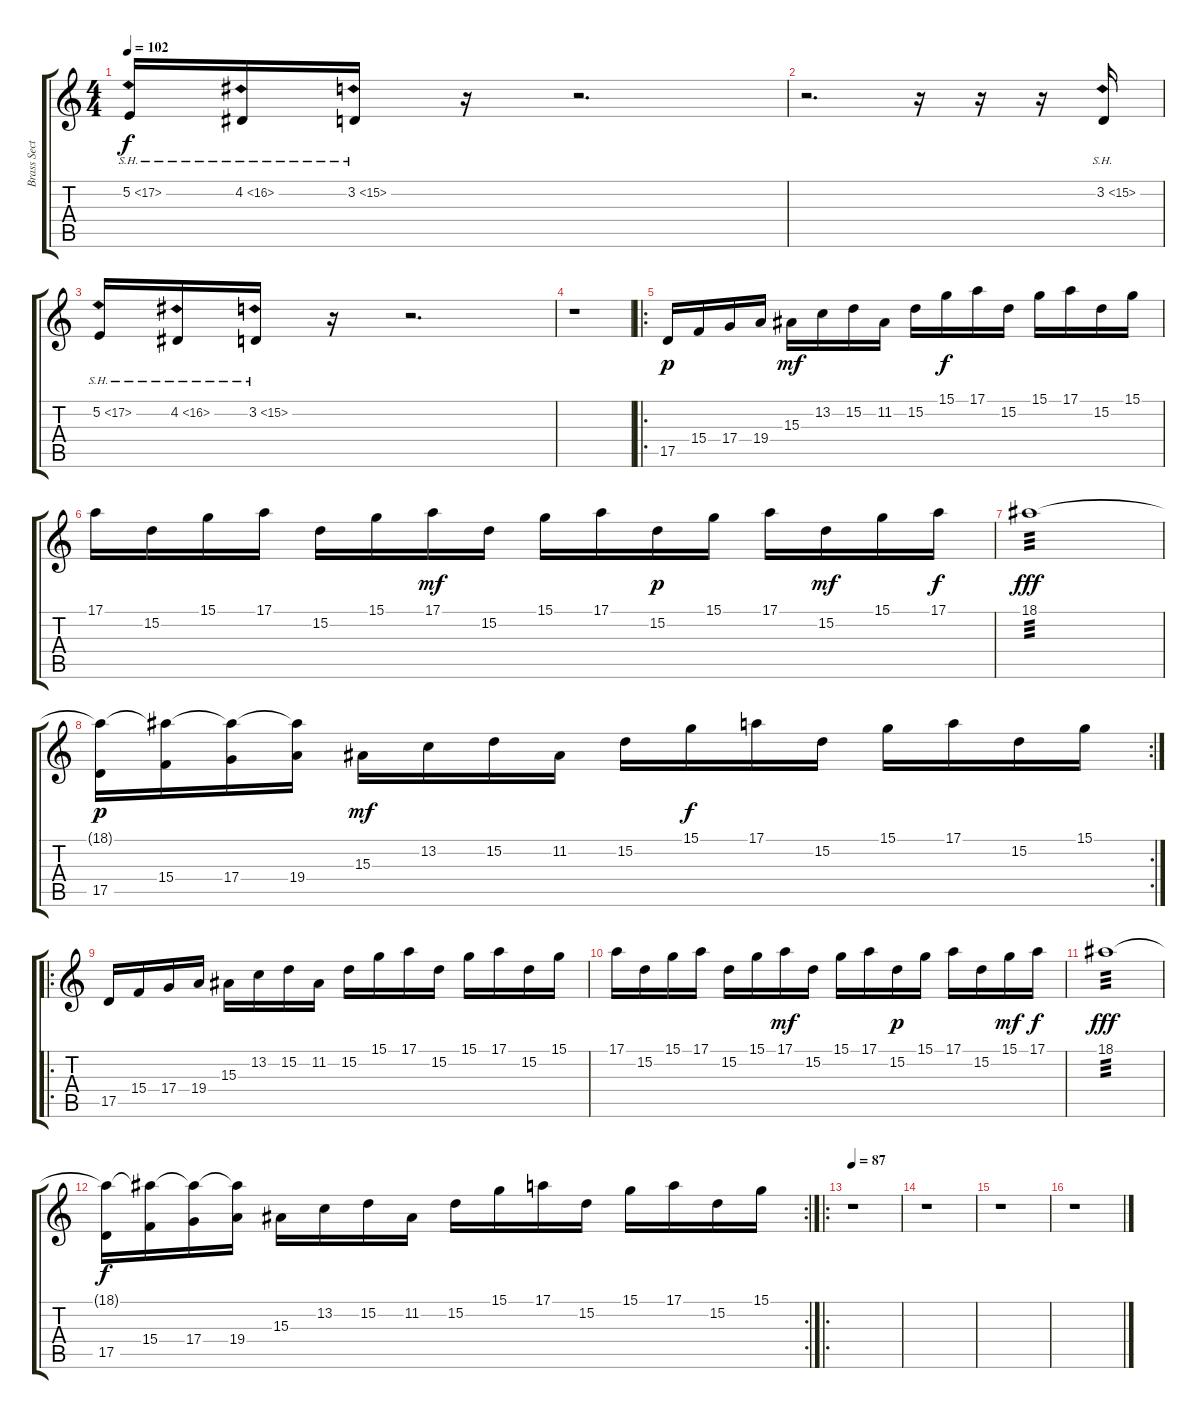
\track ("Brass Section" "Brass Sect") {instrument tremolostrings}
\staff {score tabs}
\tuning (E4 B3 G3 D3 A2 E2) {hide}
\ts (4 4)
\tempo 102
\clef g2
\ks c
5.2{sh 12}.16{dy f} 4.2{sh 12}.16 3.2{sh 12}.16 r.16 r.2{d} |
r.2{d} r.16 r.16 r.16 3.2{sh 12}.16 |
5.2{sh 12}.16 4.2{sh 12}.16 3.2{sh 12}.16 r.16 r.2{d} |
r.1 |
\ro
17.5.16{dy p volume 16 instrument synthstrings1} 15.4.16 17.4.16 19.4.16 15.3.16{dy mf} 13.2.16 15.2.16 11.2.16 15.2.16 15.1.16{dy f} 17.1.16 15.2.16 15.1.16 17.1.16 15.2.16 15.1.16 |
17.1.16 15.2.16 15.1.16 17.1.16 15.2.16 15.1.16 17.1.16{dy mf} 15.2.16 15.1.16 17.1.16 15.2.16{dy p} 15.1.16 17.1.16 15.2.16{dy mf} 15.1.16 17.1.16{dy f} |
18.1.1{tp 3 dy fff} |
\rc 2
(18.1{t} 17.5).16{dy p volume 14 instrument synthstrings1} (18.1{t} 15.4).16 (18.1{t} 17.4).16 (18.1{t} 19.4).16 15.3.16{dy mf} 13.2.16 15.2.16 11.2.16 15.2.16 15.1.16{dy f} 17.1.16 15.2.16 15.1.16 17.1.16 15.2.16 15.1.16 |
\ro
17.5.16{volume 16 instrument synthstrings1} 15.4.16 17.4.16 19.4.16 15.3.16 13.2.16 15.2.16 11.2.16 15.2.16 15.1.16 17.1.16 15.2.16 15.1.16 17.1.16 15.2.16 15.1.16 |
17.1.16 15.2.16 15.1.16 17.1.16 15.2.16 15.1.16 17.1.16{dy mf} 15.2.16 15.1.16 17.1.16 15.2.16{dy p} 15.1.16 17.1.16 15.2.16 15.1.16{dy mf} 17.1.16{dy f} |
18.1.1{tp 3 dy fff} |
\rc 2
(18.1{t} 17.5).16{dy f volume 16 instrument synthstrings1} (18.1{t} 15.4).16 (18.1{t} 17.4).16 (18.1{t} 19.4).16 15.3.16 13.2.16 15.2.16 11.2.16 15.2.16 15.1.16 17.1.16 15.2.16 15.1.16 17.1.16 15.2.16 15.1.16 |
\ro
\tempo 87
r.1 |
r.1 |
r.1 |
r.1
